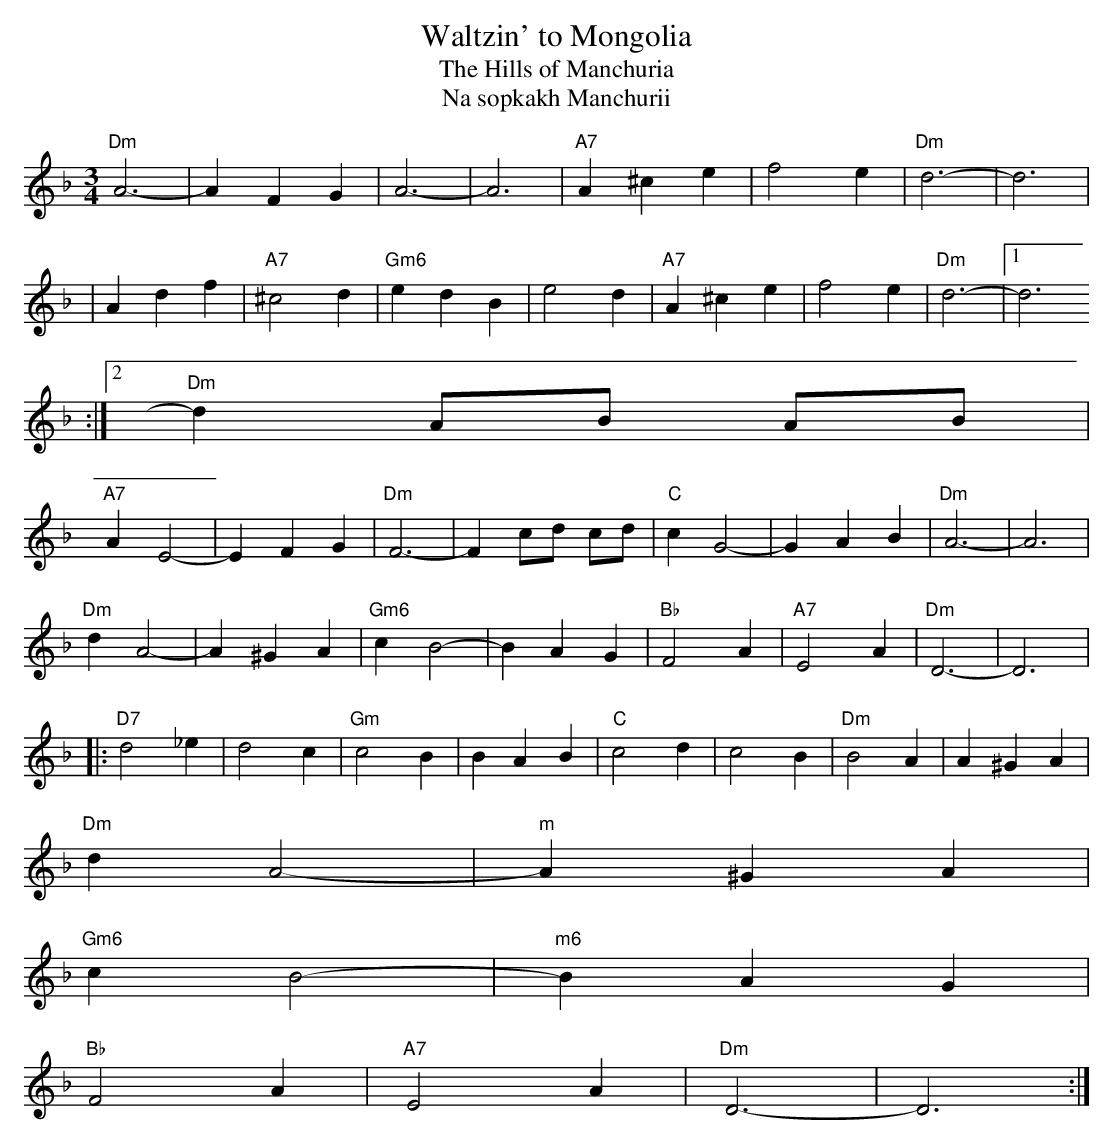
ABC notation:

X:1
T:Waltzin' to Mongolia
T:The Hills of Manchuria
T:Na sopkakh Manchurii
M:3/4
L:1/4
K:Dm
"Dm" A3-|A F G| A3-| A3| "A7" A^ce| f2 e|"Dm" d3-|d3|
|Adf| "A7" ^c2d| "Gm6" edB| e2d| "A7" A^ce| f2 e|"Dm" d3-|1d3
:|2 "Dm" d A/2B/2  A/2B/2 |
"A7" AE2-|EFG| "Dm" F3-|F c/2d/2 c/2d/2| "C" c G2-|GAB|"Dm" A3-|A3|
"Dm" dA2-|A^GA|"Gm6" cB2-|B AG|"Bb" F2A|"A7" E2A|"Dm" D3-|D3|:
"D7" d2 _e| d2 c| "Gm" c2B| BAB| "C" c2d|c2B| "Dm" B2A|A^GA|
"Dm" d A2-| "m" A ^G A|
"Gm6" c B2-| "m6" B A G|
"Bb" F2A| "A7"E2A| "Dm" D3-|D3:|
